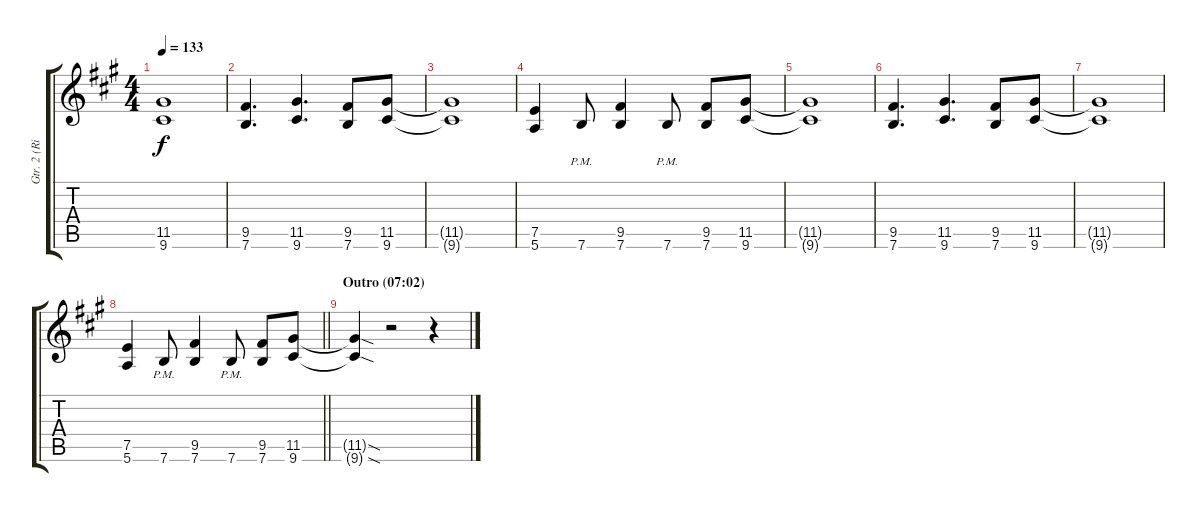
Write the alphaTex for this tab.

\track ("Gtr. 2 (Right)" "Gtr. 2 (Ri") {instrument distortionguitar}
\staff {score tabs}
\tuning (E4 B3 G3 D3 A2 E2) {hide}
\ts (4 4)
\tempo 133
\clef g2
\ks a
(11.5{t} 9.6{t}).1{dy f} |
(9.5 7.6).4{d} (11.5 9.6).4{d} (9.5 7.6).8 (11.5 9.6).8 |
(11.5{t} 9.6{t}).1 |
(7.5 5.6).4 7.6{pm}.8 (9.5 7.6).4 7.6{pm}.8 (9.5 7.6).8 (11.5 9.6).8 |
(11.5{t} 9.6{t}).1 |
(9.5 7.6).4{d} (11.5 9.6).4{d} (9.5 7.6).8 (11.5 9.6).8 |
(11.5{t} 9.6{t}).1 |
\barLineRight lightlight
(7.5 5.6).4 7.6{pm}.8 (9.5 7.6).4 7.6{pm}.8 (9.5 7.6).8 (11.5 9.6).8 |
\section ("" "Outro (07:02)")
(11.5{sod t} 9.6{sod t}).4{volume 9} r.2 r.4
